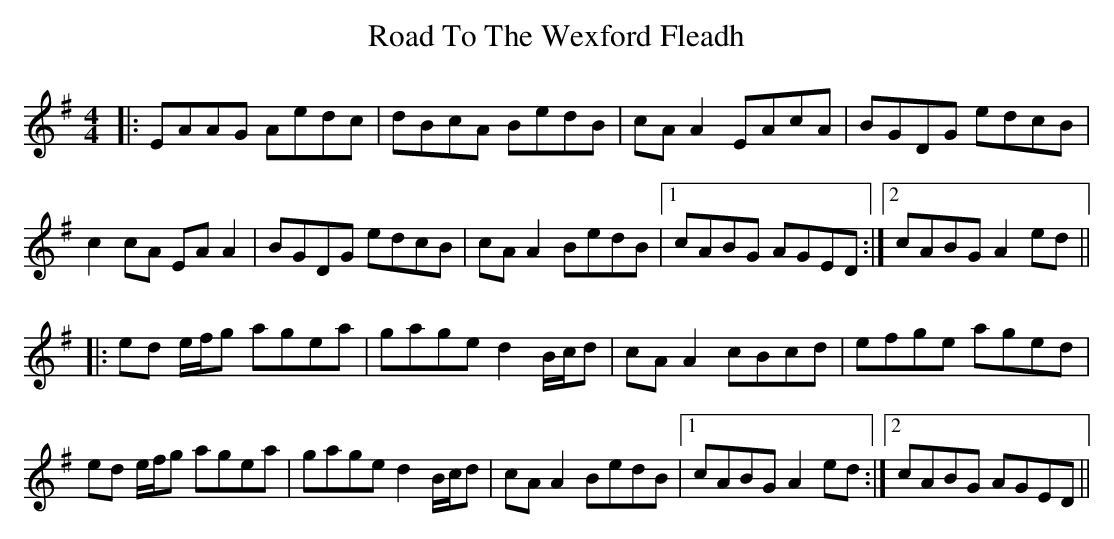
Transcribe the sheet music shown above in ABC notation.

X:1
T: Road To The Wexford Fleadh
M: 4/4
L: 1/8
K: Gmaj
|:EAAG Aedc|dBcA BedB|cA A2 EAcA|BGDG edcB|
c2 cA EA A2|BGDG edcB|cA A2 BedB|1 cABG AGED:|2 cABG A2 ed||
|:ed e/f/g agea|gage d2 B/c/d|cA A2 cBcd|efge aged|
ed e/f/g agea|gage d2 B/c/d|cA A2 BedB|1 cABG A2 ed:|2 cABG AGED||
